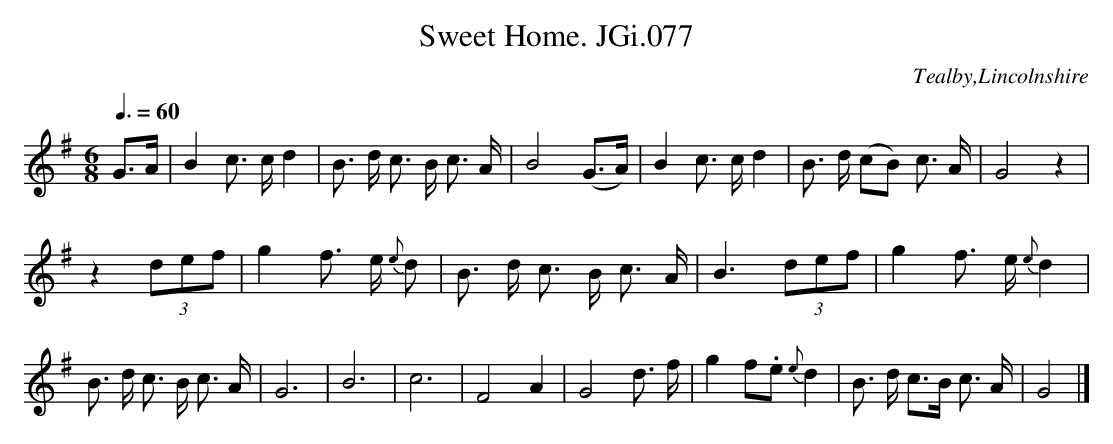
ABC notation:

X:1
T:Sweet Home. JGi.077
L:1/8
M:6/8
O:Tealby,Lincolnshire
Q:3/8=60
K:G
G>A|B2c >cd2|B >d c >B c >A|B4(G>A)|B2c >cd2|B >d (cB) c >A|G4z2|
z2(3def|g2f >e {e}d|B >d c >B c >A|B3(3def|g2 f >e {e}d2|
B >d c >B c >A|G6|B6|c6|F4A2|G4d >f|g2f.e {e}d2|B >d c>B c >A|G4|]
